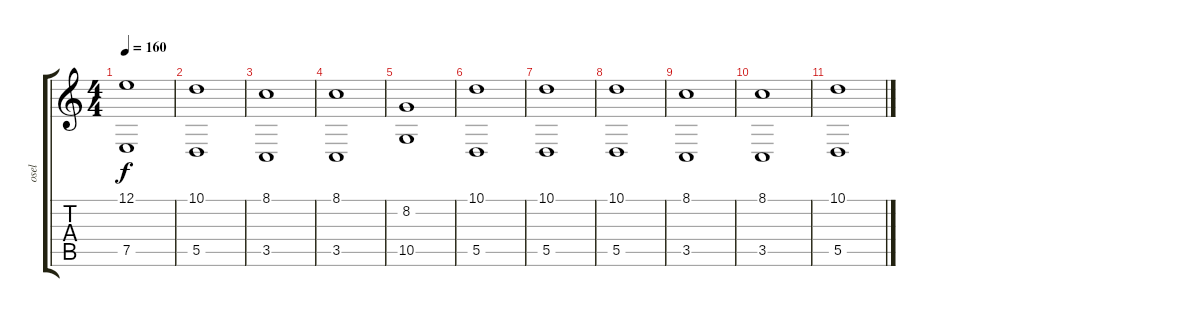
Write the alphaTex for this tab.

\track ("osel" "osel") {instrument pad1newage}
\staff {score tabs}
\tuning (E4 B3 G3 D3 A2 E2) {hide}
\ts (4 4)
\tempo 160
\clef g2
\ks c
(12.1 7.5).1{dy f} |
(10.1 5.5).1 |
(8.1 3.5).1 |
(8.1 3.5).1 |
(8.2 10.5).1 |
(10.1 5.5).1 |
(10.1 5.5).1 |
(10.1 5.5).1 |
(8.1 3.5).1 |
(8.1 3.5).1 |
(10.1 5.5).1
